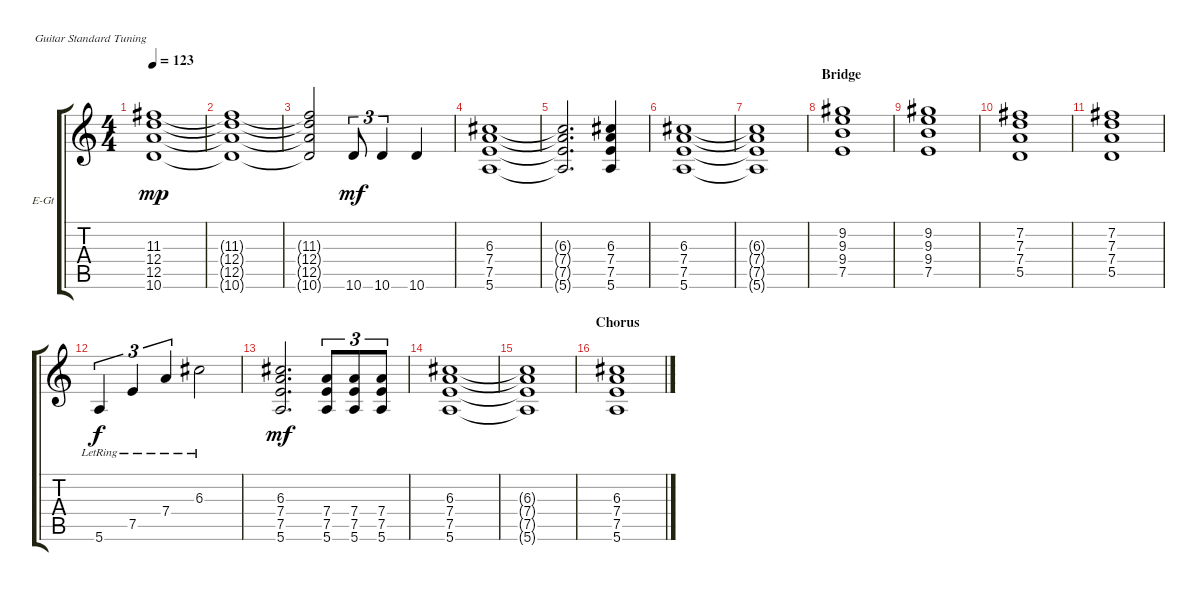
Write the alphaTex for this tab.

\defaultSystemsLayout 4
\bracketExtendMode groupsimilarinstruments
\firstSystemTrackNameOrientation horizontal
\otherSystemsTrackNameOrientation horizontal
\track ("Electric Guitar 1" "E-Gt") {multiBarRest instrument overdrivenguitar}
\staff {score tabs}
\tuning (E4 B3 G3 D3 A2 E2)
\ts (4 4)
\tempo 123
\clef g2
\ks c
(10.6{t} 12.5{t} 12.4{t} 11.3{t}).1{dy mp} |
(11.3{t} 12.4{t} 12.5{t} 10.6{t}).1 |
(10.6{t} 12.5{t} 12.4{t} 11.3{t}).2 10.6.8{tu (3 2) dy mf} 10.6.4{tu (3 2)} 10.6.4 |
(5.6 7.5 7.4 6.3).1 |
(5.6{t} 7.5{t} 7.4{t} 6.3{t}).2{d} (5.6 7.5 7.4 6.3).4 |
(5.6 7.5 7.4 6.3).1 |
(6.3{t} 7.4{t} 7.5{t} 5.6{t}).1 |
\section ("" "Bridge")
(7.5 9.4 9.3 9.2).1 |
(7.5 9.4 9.3 9.2).1 |
(5.5 7.4 7.3 7.2).1 |
(5.5 7.4 7.3 7.2).1 |
5.6{lr}.4{tu (3 2) dy f} 7.5{lr}.4{tu (3 2)} 7.4{lr}.4{tu (3 2)} 6.3{lr}.2 |
(5.6 7.5 7.4 6.3).2{d dy mf} (5.6 7.5 7.4).8{tu (3 2)} (5.6 7.4 7.5).8{tu (3 2)} (5.6 7.5 7.4).8{tu (3 2)} |
(5.6 7.5 7.4 6.3).1 |
(6.3{t} 7.4{t} 7.5{t} 5.6{t}).1 |
\section ("" "Chorus")
(5.6 7.5 7.4 6.3).1
